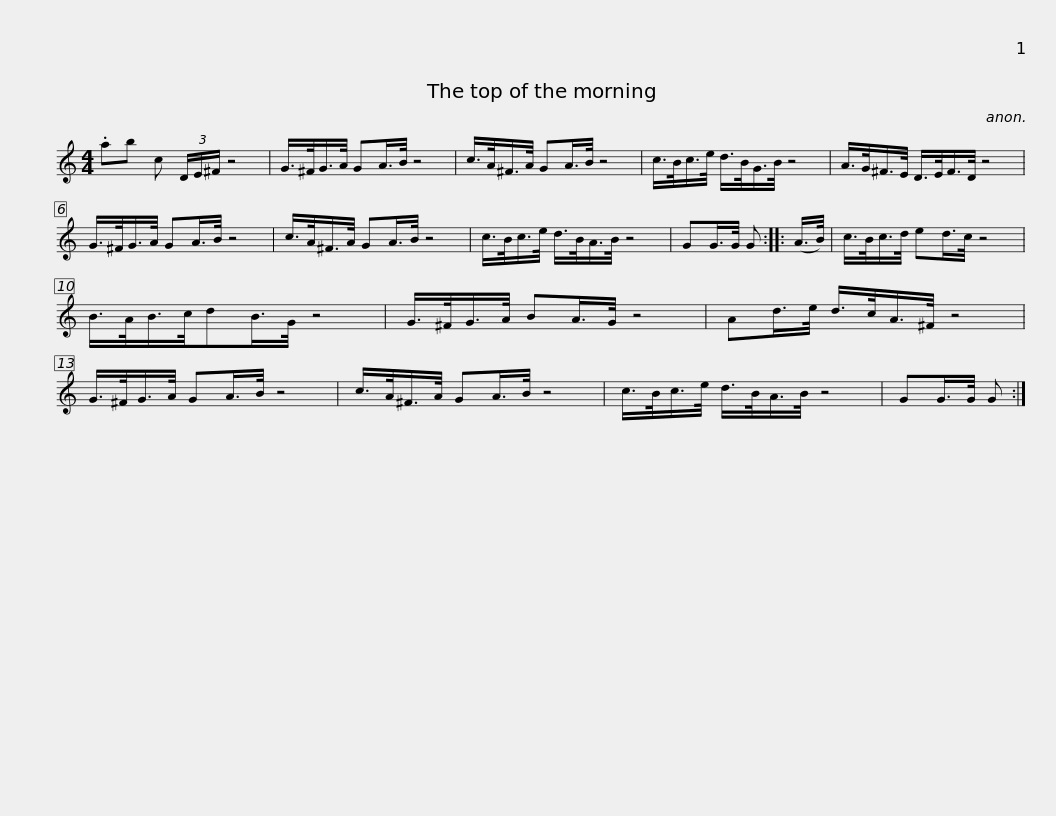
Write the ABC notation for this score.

X:1
L:1/8
M:4/4
I:linebreak $
K:C
V:1 treble
V:1
 .ab c (3D/E/^F/ z4 | G/>^F/G/>A/ GA/>B/ z4 | c/>A/^F/>A/ GA/>B/ z4 | c/>B/c/>e/ d/>B/G/>B/ z4 |$ A/>G/^F/>E/ D/>E/F/>D/ z4 | %5
 G/>^F/G/>A/ GA/>B/ z4 | c/>A/^F/>A/ GA/>B/ z4 | c/>B/c/>e/ d/>B/A/>B/ z4 | GG/>G/ G ::$ (A/>B/) | %10
 c/>B/c/>d/ ed/>c/ z4 | B/>A/B/>c/dB/>G/ z4 | G/>^F/G/>A/ BA/>G/ z4 | Ad/>e/ d/>c/A/>^F/ z4 |$ G/>^F/G/>A/ GA/>B/ z4 | %15
 c/>A/^F/>A/ GA/>B/ z4 | c/>B/c/>e/ d/>B/A/>B/ z4 | GG/>G/ G :| %18
